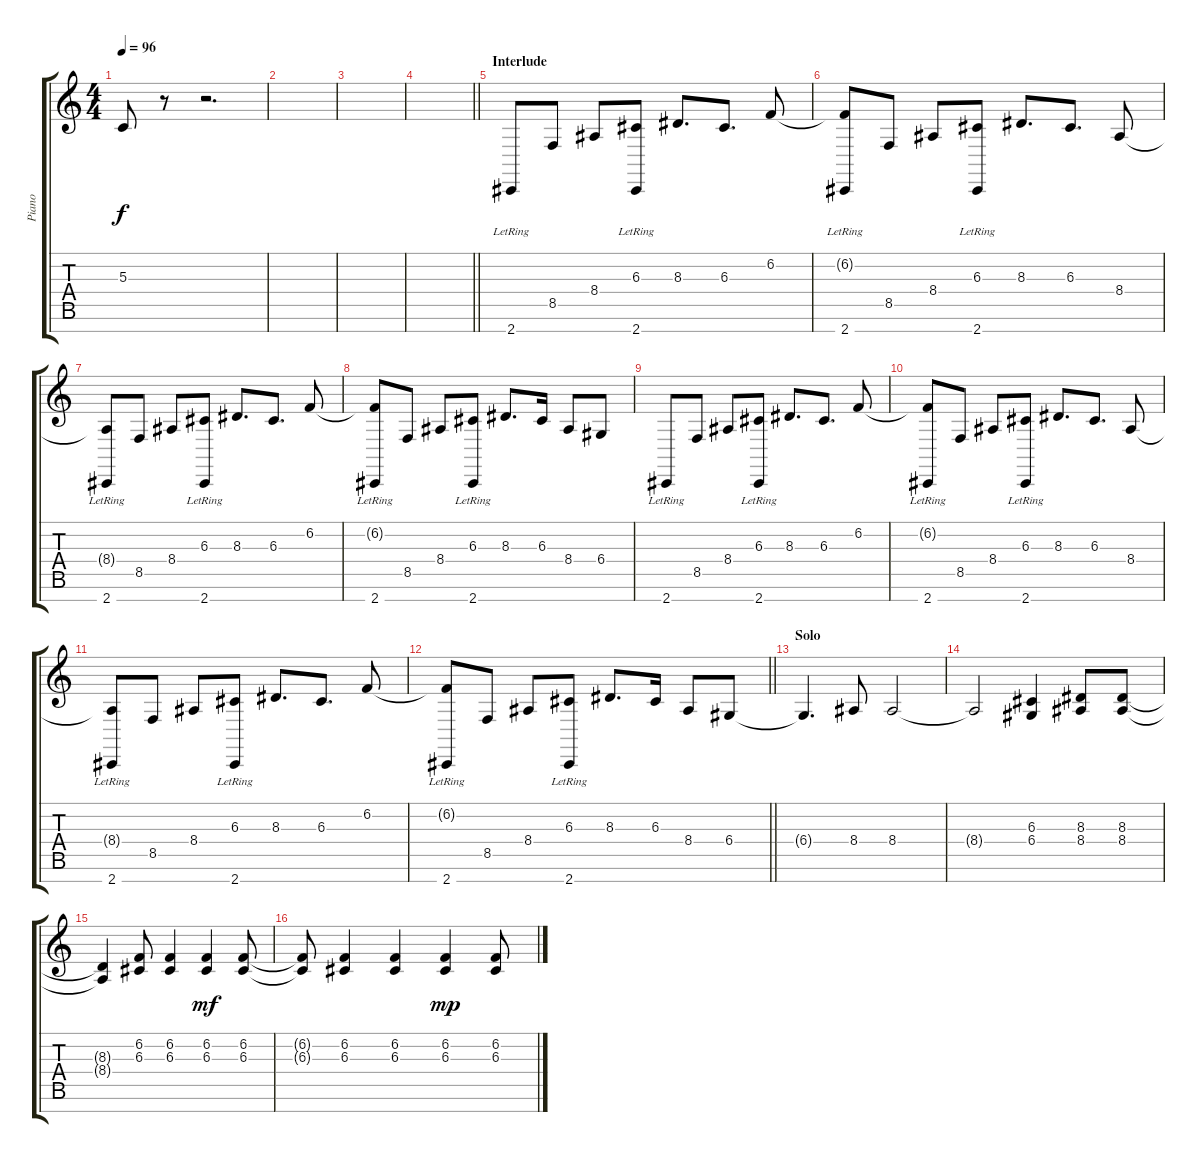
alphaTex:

\track ("Piano" "Piano") {instrument electricgrandpiano}
\staff {score tabs}
\tuning (E4 B3 G3 D3 A2 E2 B1) {hide}
\ts (4 4)
\tempo 96
\clef g2
\ks c
5.3{t}.8{dy f} r.8 r.2{d} |
|
|
\barLineRight lightlight
|
\section ("" "Interlude")
2.7{lr}.8 8.5.8 8.4.8 (6.3 2.7{lr}).8 8.3.8{d} 6.3.8{d} 6.2.8 |
(6.2{t} 2.7{lr}).8 8.5.8 8.4.8 (6.3 2.7{lr}).8 8.3.8{d} 6.3.8{d} 8.4.8 |
(8.4{t} 2.7{lr}).8 8.5.8 8.4.8 (6.3 2.7{lr}).8 8.3.8{d} 6.3.8{d} 6.2.8 |
(6.2{t} 2.7{lr}).8 8.5.8 8.4.8 (6.3 2.7{lr}).8 8.3.8{d} 6.3.16 8.4.8 6.4.8 |
2.7{lr}.8 8.5.8 8.4.8 (6.3 2.7{lr}).8 8.3.8{d} 6.3.8{d} 6.2.8 |
(6.2{t} 2.7{lr}).8 8.5.8 8.4.8 (6.3 2.7{lr}).8 8.3.8{d} 6.3.8{d} 8.4.8 |
(8.4{t} 2.7{lr}).8 8.5.8 8.4.8 (6.3 2.7{lr}).8 8.3.8{d} 6.3.8{d} 6.2.8 |
\barLineRight lightlight
(6.2{t} 2.7{lr}).8 8.5.8 8.4.8 (6.3 2.7{lr}).8 8.3.8{d} 6.3.16 8.4.8 6.4.8 |
\section ("" "Solo")
6.4{t}.4{d} 8.4.8 8.4.2 |
8.4{t}.2 (6.3 6.4).4 (8.3 8.4).8 (8.3 8.4).8 |
(8.3{t} 8.4{t}).4 (6.2 6.3).8 (6.2 6.3).4 (6.2 6.3).4{dy mf} (6.2 6.3).8 |
(6.2{t} 6.3{t}).8 (6.2 6.3).4 (6.2 6.3).4 (6.2 6.3).4{dy mp} (6.2 6.3).8
